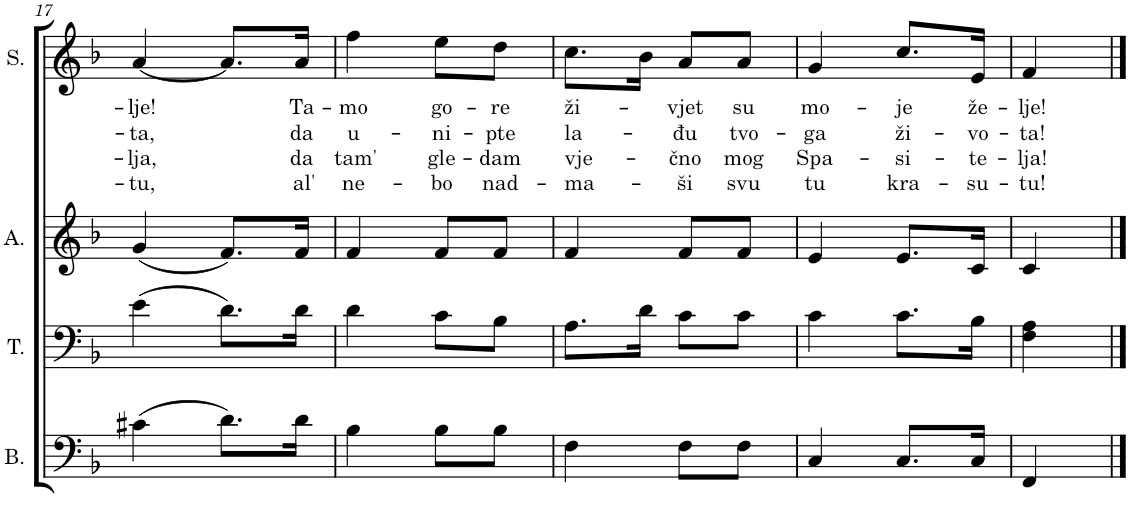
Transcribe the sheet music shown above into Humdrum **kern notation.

**kern	**kern	**kern	**kern	**text	**text	**text	**text
*part4	*part3	*part2	*part1	*part1	*part1	*part1	*part1
*staff4	*staff3	*staff2	*staff1	*staff1	*staff1	*staff1	*staff1
*I"Bass	*I"Tenor	*I"Alto	*I"Soprano	*	*	*	*
*I'B.	*I'T.	*I'A.	*I'S.	*	*	*	*
!!LO:PB:g=z
*clefF4	*clefF4	*clefG2	*clefG2	*	*	*	*
*k[b-]	*k[b-]	*k[b-]	*k[b-]	*	*	*	*
*M2/4	*M2/4	*M2/4	*M2/4	*	*	*	*
=17	=17	=17	=17	=17	=17	=17	=17
!	!	!	!	!LO:LY:b	!LO:LY:b	!LO:LY:b	!LO:LY:b
(4c#X\	(4e\	(4g/	[4a/	-lje!	-ta,	-lja,	-tu,
8.d\L)	8.d\L)	8.f/L)	8.a/L]	.	.	.	.
!	!	!	!	!LO:LY:b	!LO:LY:b	!LO:LY:b	!LO:LY:b
16d\Jk	16d\Jk	16f/Jk	16a/Jk	Ta-	da	da	al'
=18	=18	=18	=18	=18	=18	=18	=18
!	!	!	!	!LO:LY:b	!LO:LY:b	!LO:LY:b	!LO:LY:b
4B-\	4d\	4f/	4ff\	-mo	u-	tam'	ne-
!	!	!	!	!LO:LY:b	!LO:LY:b	!LO:LY:b	!LO:LY:b
8B-\L	8c\L	8f/L	8ee\L	go-	-ni-	gle-	-bo
!	!	!	!	!LO:LY:b	!LO:LY:b	!LO:LY:b	!LO:LY:b
8B-\J	8B-\J	8f/J	8dd\J	-re	-pte	-dam	nad-
=19	=19	=19	=19	=19	=19	=19	=19
!	!	!	!	!LO:LY:b	!LO:LY:b	!LO:LY:b	!LO:LY:b
4F\	8.A\L	4f/	8.cc\L	ži-	la-	vje-	-ma-
.	16d\Jk	.	16b-\Jk	.	.	.	.
!	!	!	!	!LO:LY:b	!LO:LY:b	!LO:LY:b	!LO:LY:b
8F\L	8c\L	8f/L	8a/L	-vjet	-đu	-čno	-ši
!	!	!	!	!LO:LY:b	!LO:LY:b	!LO:LY:b	!LO:LY:b
8F\J	8c\J	8f/J	8a/J	su	tvo-	mog	svu
=20	=20	=20	=20	=20	=20	=20	=20
!	!	!	!	!LO:LY:b	!LO:LY:b	!LO:LY:b	!LO:LY:b
4C/	4c\	4e/	4g/	mo-	-ga	Spa-	tu
!	!	!	!	!LO:LY:b	!LO:LY:b	!LO:LY:b	!LO:LY:b
8.C/L	8.c\L	8.e/L	8.cc/L	-je	ži-	-si-	kra-
!	!	!	!	!LO:LY:b	!LO:LY:b	!LO:LY:b	!LO:LY:b
16C/Jk	16B-\Jk	16c/Jk	16e/Jk	že-	-vo-	-te-	-su-
=21	=21	=21	=21	=21	=21	=21	=21
!	!	!	!	!LO:LY:b	!LO:LY:b	!LO:LY:b	!LO:LY:b
4FF/	4F\ 4A\	4c/	4f/	-lje!	-ta!	-lja!	-tu!
==	==	==	==	==	==	==	==
*-	*-	*-	*-	*-	*-	*-	*-
